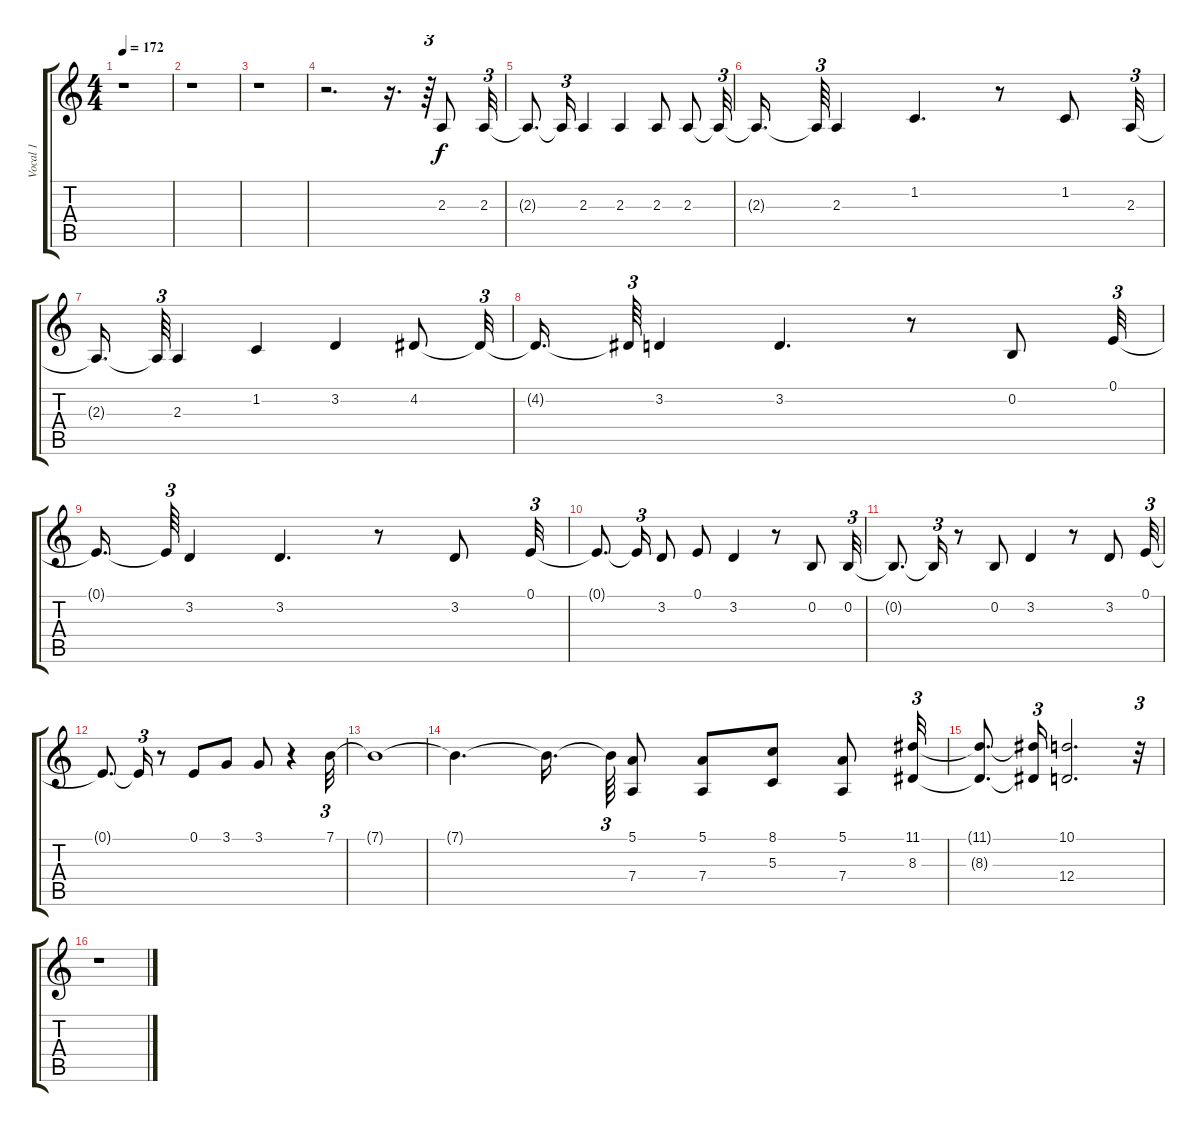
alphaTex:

\track ("Vocal 1" "Vocal 1") {instrument lead2sawtooth}
\staff {score tabs}
\tuning (E4 B3 G3 D3 A2 E2) {hide}
\ts (4 4)
\tempo 172
\clef g2
\ks c
r.1{dy f} |
r.1 |
r.1 |
r.2{d} r.16{d} r.64{tu (3 2)} 2.3.8 2.3.32{tu (3 2)} |
2.3{t}.8{d} 2.3{t}.16{tu (3 2)} 2.3.4 2.3.4 2.3.8 2.3.8 2.3{t}.32{tu (3 2)} |
2.3{t}.16{d} 2.3{t}.64{tu (3 2)} 2.3.4 1.2.4{d} r.8 1.2.8 2.3.32{tu (3 2)} |
2.3{t}.16{d} 2.3{t}.64{tu (3 2)} 2.3.4 1.2.4 3.2.4 4.2.8 4.2{t}.32{tu (3 2)} |
4.2{t}.16{d} 4.2{t}.64{tu (3 2)} 3.2.4 3.2.4{d} r.8 0.2.8 0.1.32{tu (3 2)} |
0.1{t}.16{d} 0.1{t}.64{tu (3 2)} 3.2.4 3.2.4{d} r.8 3.2.8 0.1.32{tu (3 2)} |
0.1{t}.8{d} 0.1{t}.16{tu (3 2)} 3.2.8 0.1.8 3.2.4 r.8 0.2.8 0.2.32{tu (3 2)} |
0.2{t}.8{d} 0.2{t}.16{tu (3 2)} r.8 0.2.8 3.2.4 r.8 3.2.8 0.1.32{tu (3 2)} |
0.1{t}.8{d} 0.1{t}.16{tu (3 2)} r.8 0.1.8 3.1.8 3.1.8 r.4 7.1.32{tu (3 2)} |
7.1{t}.1 |
7.1{t}.4{d} 7.1{t}.16{d beam splitsecondary} 7.1{t}.64{tu (3 2)} (5.1 7.4).8 (5.1 7.4).8 (8.1 5.3).8 (5.1 7.4).8 (11.1 8.3).32{tu (3 2)} |
(11.1{t} 8.3{t}).8{d} (11.1{t} 8.3{t}).16{tu (3 2)} (10.1 12.4).2{d} r.32{tu (3 2)} |
r.1
